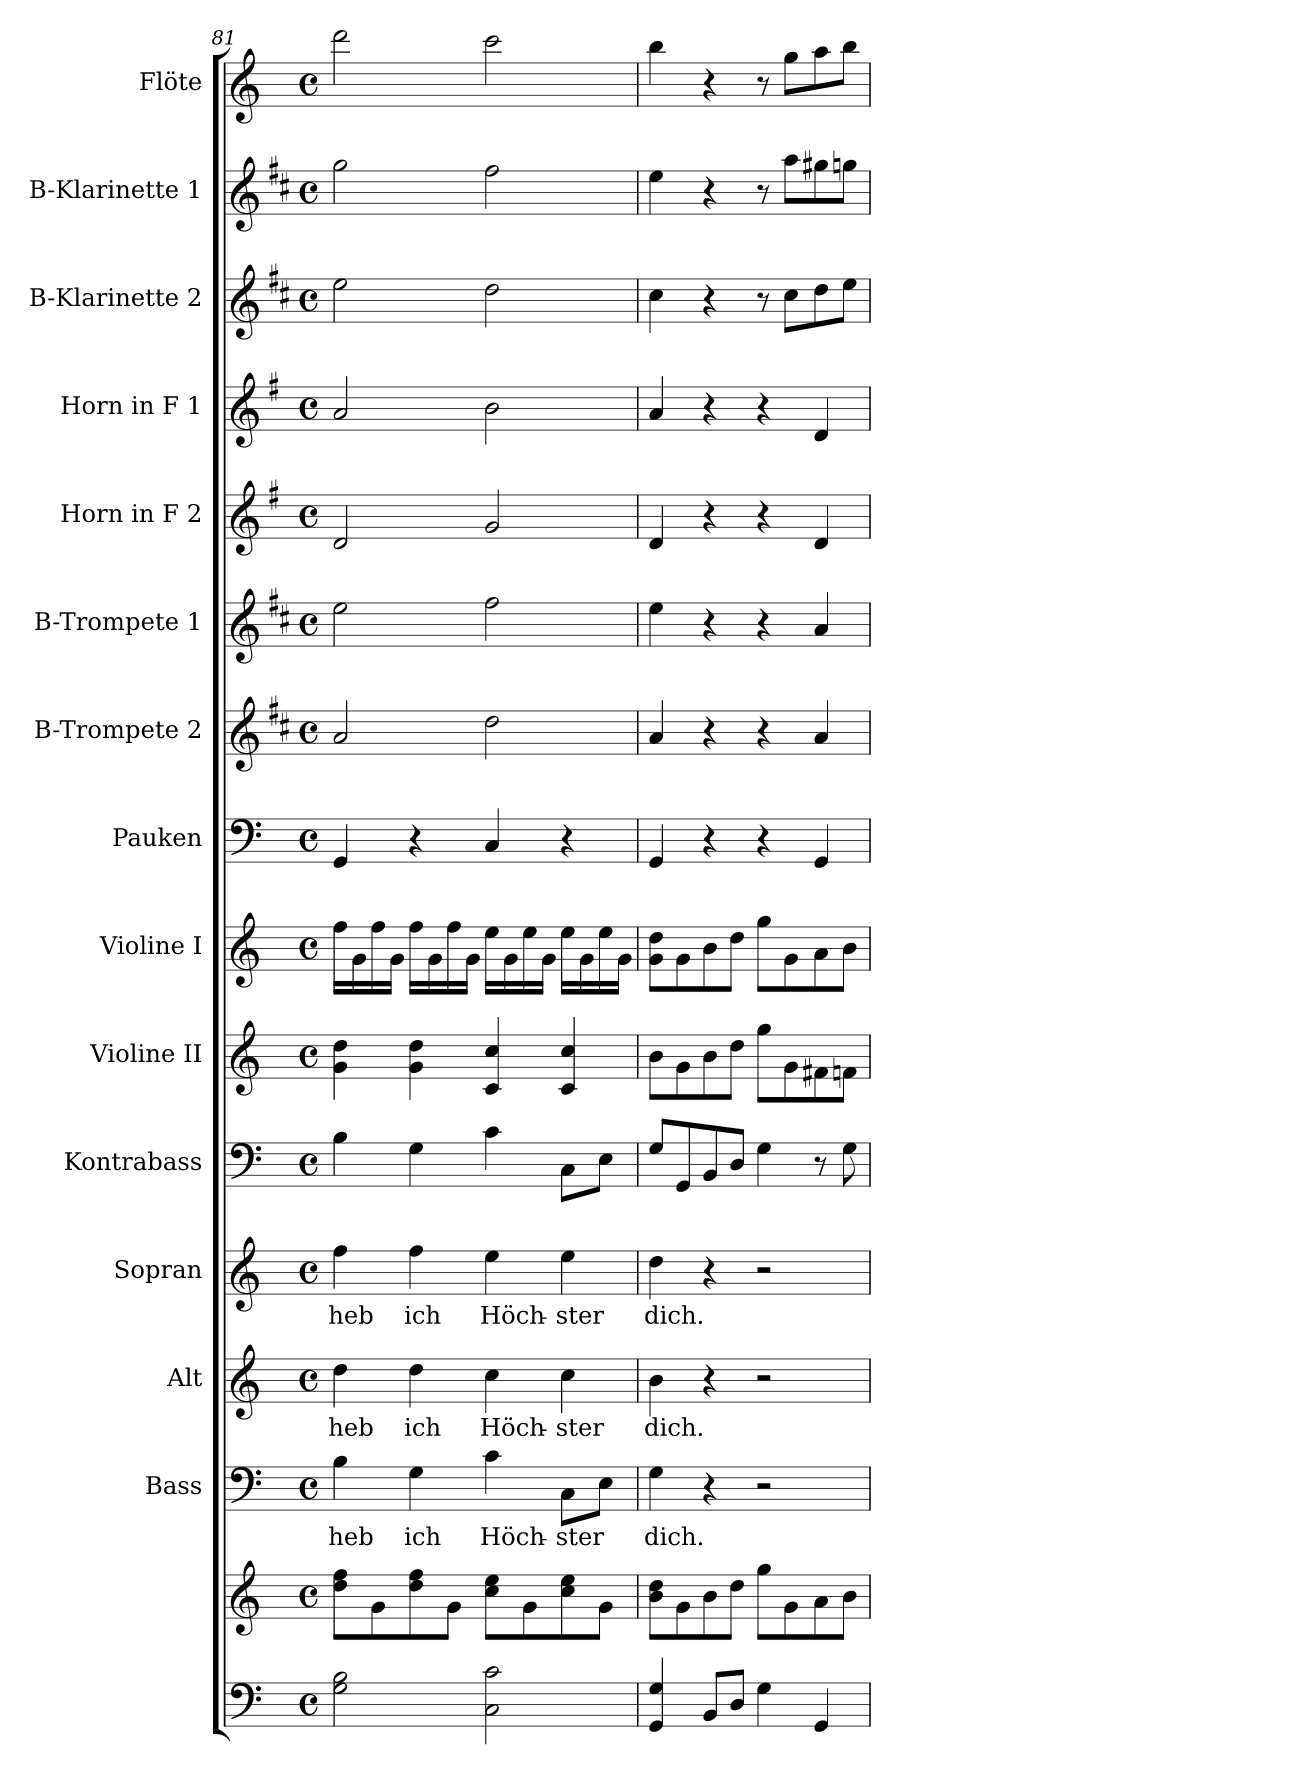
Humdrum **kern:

**kern	**kern	**kern	**text	**kern	**text	**kern	**text	**kern	**kern	**kern	**kern	**kern	**kern	**kern	**kern	**kern	**kern	**kern
*part15	*part15	*part14	*part14	*part13	*part13	*part12	*part12	*part11	*part10	*part9	*part8	*part7	*part6	*part5	*part4	*part3	*part2	*part1
*staff16	*staff15	*staff14	*staff14	*staff13	*staff13	*staff12	*staff12	*staff11	*staff10	*staff9	*staff8	*staff7	*staff6	*staff5	*staff4	*staff3	*staff2	*staff1
*	*	*I"Bass	*	*I"Alt	*	*I"Sopran	*	*I"Kontrabass	*I"Violine II	*I"Violine I	*I"Pauken	*I"B-Trompete 2	*I"B-Trompete 1	*I"Horn in F 2	*I"Horn in F 1	*I"B-Klarinette 2	*I"B-Klarinette 1	*I"Flöte
*	*	*I'B.	*	*I'A.	*	*I'S.	*	*I'Kb.	*I'Vl. II	*I'Vl. I	*I'Pk.	*I'B Trp. 2	*I'B Trp. 1	*	*	*I'B Kl. 2	*I'B Kl. 1	*I'Fl.
*clefF4	*clefG2	*clefF4	*	*clefG2	*	*clefG2	*	*clefF4	*clefG2	*clefG2	*clefF4	*clefG2	*clefG2	*clefG2	*clefG2	*clefG2	*clefG2	*clefG2
*	*	*	*	*	*	*	*	*ITrd7c12	*	*	*	*ITrd1c2	*ITrd1c2	*ITrd4c7	*ITrd4c7	*ITrd1c2	*ITrd1c2	*
*k[]	*k[]	*k[]	*	*k[]	*	*k[]	*	*k[]	*k[]	*k[]	*k[]	*k[]	*k[]	*k[]	*k[]	*k[]	*k[]	*k[]
*C:	*C:	*C:	*	*C:	*	*C:	*	*C:	*C:	*C:	*C:	*C:	*C:	*C:	*C:	*C:	*C:	*C:
*M4/4	*M4/4	*M4/4	*	*M4/4	*	*M4/4	*	*M4/4	*M4/4	*M4/4	*M4/4	*M4/4	*M4/4	*M4/4	*M4/4	*M4/4	*M4/4	*M4/4
*met(c)	*met(c)	*met(c)	*	*met(c)	*	*met(c)	*	*met(c)	*met(c)	*met(c)	*met(c)	*met(c)	*met(c)	*met(c)	*met(c)	*met(c)	*met(c)	*met(c)
=81	=81	=81	=81	=81	=81	=81	=81	=81	=81	=81	=81	=81	=81	=81	=81	=81	=81	=81
!	!	!	!LO:LY:b	!	!LO:LY:b	!	!LO:LY:b	!	!	!	!	!	!	!	!	!	!	!
2G\ 2B\	8dd\ 8ff\L	4B\	-heb	4dd\	-heb	4ff\	-heb	4BB\	4g\ 4dd\	16ff\LL	4GG/	2g/	2dd\	2G/	2d/	2dd\	2ff\	2ddd\
.	.	.	.	.	.	.	.	.	.	16g\	.	.	.	.	.	.	.	.
.	8g\	.	.	.	.	.	.	.	.	16ff\	.	.	.	.	.	.	.	.
.	.	.	.	.	.	.	.	.	.	16g\JJ	.	.	.	.	.	.	.	.
!	!	!	!LO:LY:b	!	!LO:LY:b	!	!LO:LY:b	!	!	!	!	!	!	!	!	!	!	!
.	8dd\ 8ff\	4G\	ich	4dd\	ich	4ff\	ich	4GG\	4g\ 4dd\	16ff\LL	4r	.	.	.	.	.	.	.
.	.	.	.	.	.	.	.	.	.	16g\	.	.	.	.	.	.	.	.
.	8g\J	.	.	.	.	.	.	.	.	16ff\	.	.	.	.	.	.	.	.
.	.	.	.	.	.	.	.	.	.	16g\JJ	.	.	.	.	.	.	.	.
!	!	!	!LO:LY:b	!	!LO:LY:b	!	!LO:LY:b	!	!	!	!	!	!	!	!	!	!	!
2C\ 2c\	8cc\ 8ee\L	4c\	Höch-	4cc\	Höch-	4ee\	Höch-	4C\	4c/ 4cc/	16ee\LL	4C/	2cc\	2ee\	2c/	2e\	2cc\	2ee\	2ccc\
.	.	.	.	.	.	.	.	.	.	16g\	.	.	.	.	.	.	.	.
.	8g\	.	.	.	.	.	.	.	.	16ee\	.	.	.	.	.	.	.	.
.	.	.	.	.	.	.	.	.	.	16g\JJ	.	.	.	.	.	.	.	.
!	!	!	!LO:LY:b	!	!LO:LY:b	!	!LO:LY:b	!	!	!	!	!	!	!	!	!	!	!
.	8cc\ 8ee\	8C\L	-ster	4cc\	-ster	4ee\	-ster	8CC\L	4c/ 4cc/	16ee\LL	4r	.	.	.	.	.	.	.
.	.	.	.	.	.	.	.	.	.	16g\	.	.	.	.	.	.	.	.
.	8g\J	8E\J	.	.	.	.	.	8EE\J	.	16ee\	.	.	.	.	.	.	.	.
.	.	.	.	.	.	.	.	.	.	16g\JJ	.	.	.	.	.	.	.	.
=82	=82	=82	=82	=82	=82	=82	=82	=82	=82	=82	=82	=82	=82	=82	=82	=82	=82	=82
!	!	!	!LO:LY:b	!	!LO:LY:b	!	!LO:LY:b	!	!	!	!	!	!	!	!	!	!	!
4GG/ 4G/	8b\ 8dd\L	4G\	dich.	4b\	dich.	4dd\	dich.	8GG/L	8b\L	8g\ 8dd\L	4GG/	4g/	4dd\	4G/	4d/	4b\	4dd\	4bb\
.	8g\	.	.	.	.	.	.	8GGG/	8g\	8g\	.	.	.	.	.	.	.	.
8BB/L	8b\	4r	.	4r	.	4r	.	8BBB/	8b\	8b\	4r	4r	4r	4r	4r	4r	4r	4r
8D/J	8dd\J	.	.	.	.	.	.	8DD/J	8dd\J	8dd\J	.	.	.	.	.	.	.	.
4G\	8gg\L	2r	.	2r	.	2r	.	4GG\	8gg\L	8gg\L	4r	4r	4r	4r	4r	8r	8r	8r
.	8g\	.	.	.	.	.	.	.	8g\	8g\	.	.	.	.	.	8b\L	8gg\L	8gg\L
4GG/	8a\	.	.	.	.	.	.	8r	8f#X\	8a\	4GG/	4g/	4g/	4G/	4G/	8cc\	8ff#X\	8aa\
.	8b\J	.	.	.	.	.	.	8GG\	8fn\J	8b\J	.	.	.	.	.	8dd\J	8ffn\J	8bb\J
=	=	=	=	=	=	=	=	=	=	=	=	=	=	=	=	=	=	=
*-	*-	*-	*-	*-	*-	*-	*-	*-	*-	*-	*-	*-	*-	*-	*-	*-	*-	*-
